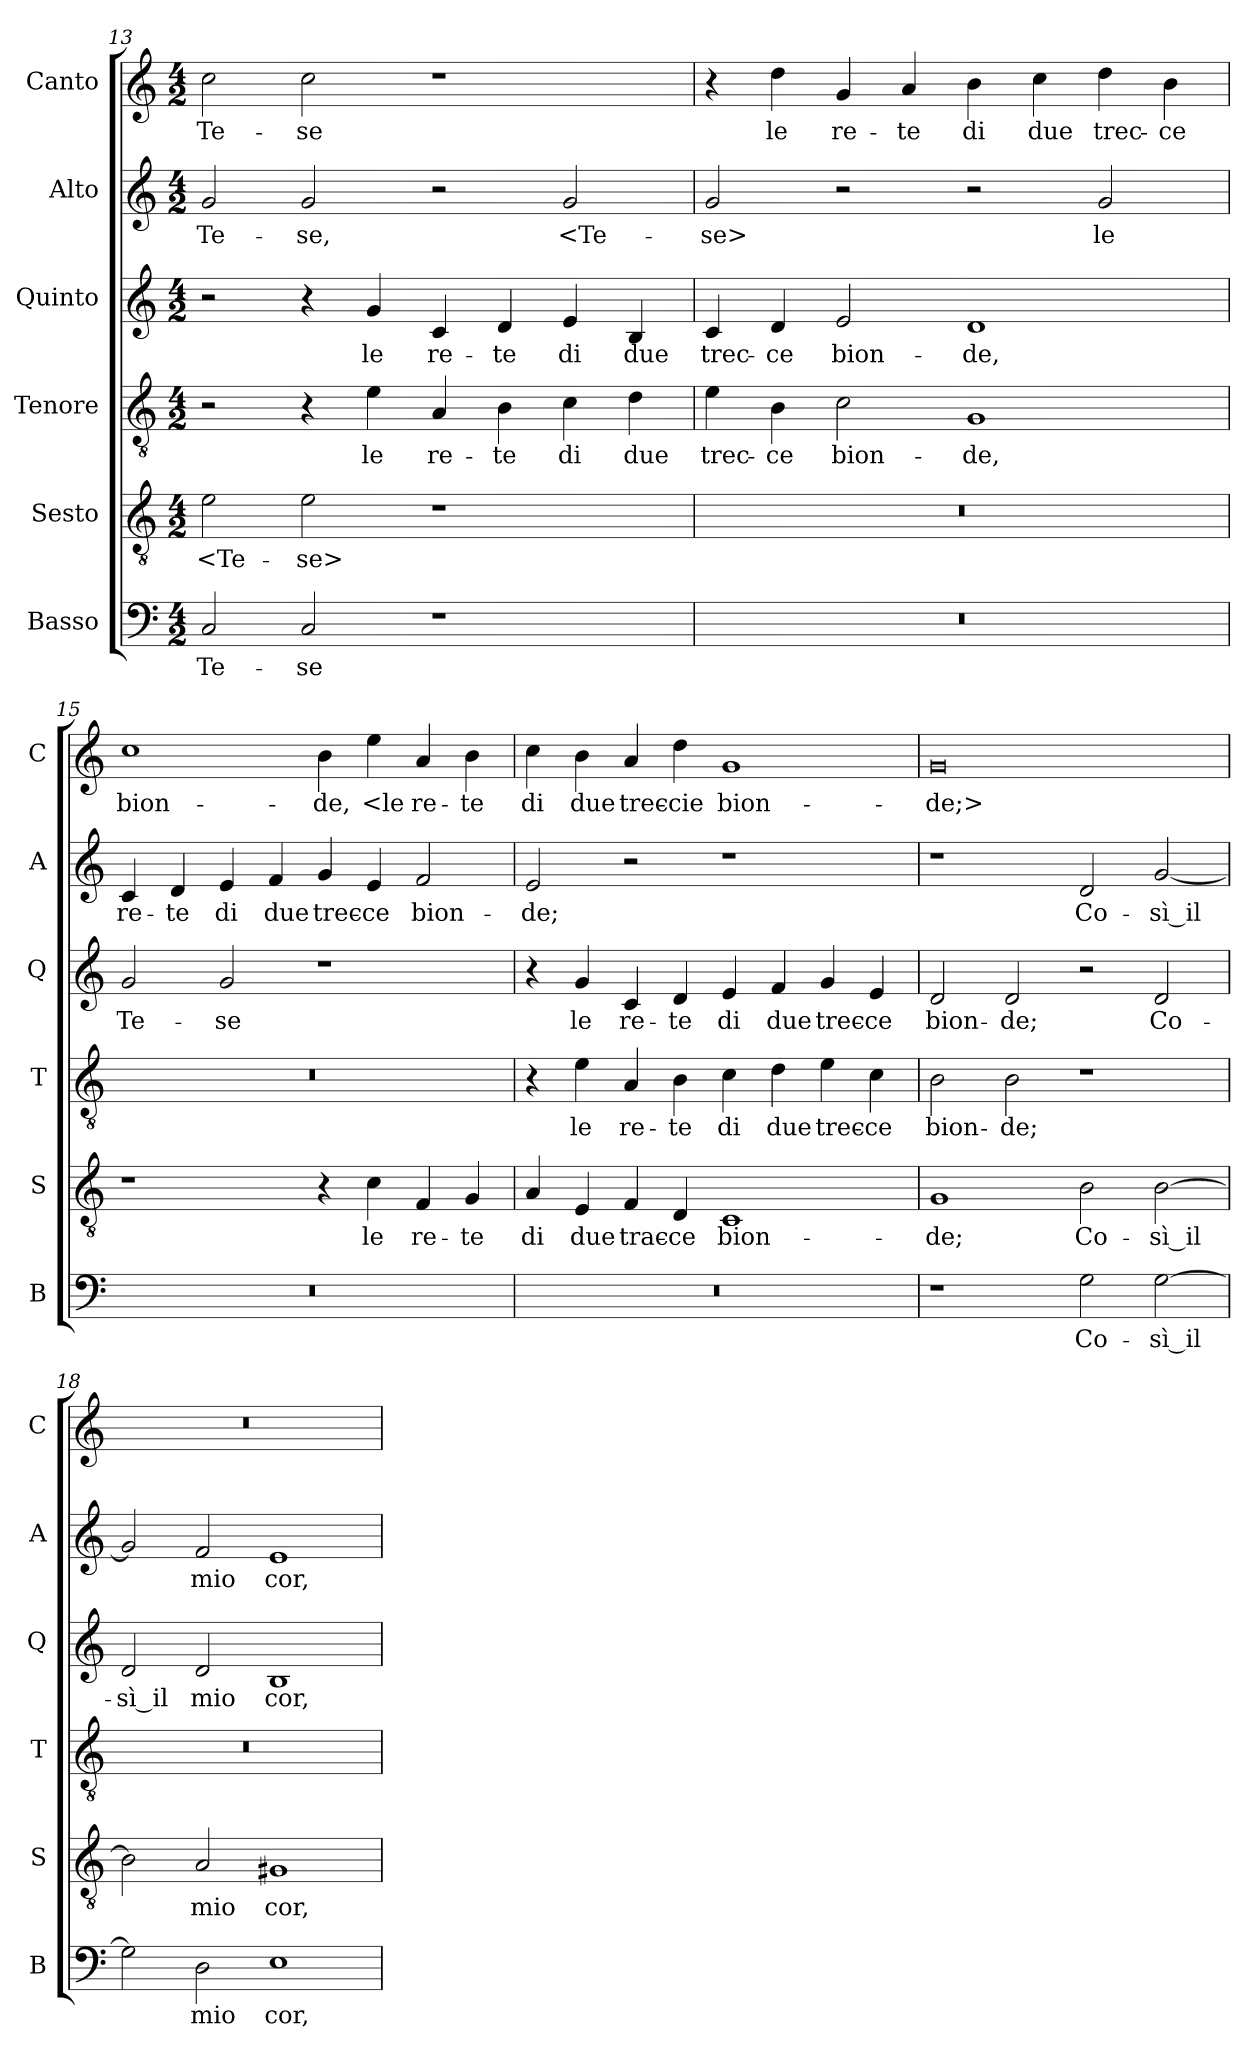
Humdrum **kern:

**kern	**text	**kern	**text	**kern	**text	**kern	**text	**kern	**text	**kern	**text
*part6	*part6	*part5	*part5	*part4	*part4	*part3	*part3	*part2	*part2	*part1	*part1
*staff6	*staff6	*staff5	*staff5	*staff4	*staff4	*staff3	*staff3	*staff2	*staff2	*staff1	*staff1
*I"Basso	*	*I"Sesto	*	*I"Tenore	*	*I"Quinto	*	*I"Alto	*	*I"Canto	*
*I'B	*	*I'S	*	*I'T	*	*I'Q	*	*I'A	*	*I'C	*
*clefF4	*	*clefGv2	*	*clefGv2	*	*clefG2	*	*clefG2	*	*clefG2	*
*k[]	*	*k[]	*	*k[]	*	*k[]	*	*k[]	*	*k[]	*
*a:	*	*a:	*	*a:	*	*a:	*	*a:	*	*a:	*
*M4/2	*	*M4/2	*	*M4/2	*	*M4/2	*	*M4/2	*	*M4/2	*
=13	=13	=13	=13	=13	=13	=13	=13	=13	=13	=13	=13
2C	Te-	2e	<Te-	2r	.	2r	.	2g	Te-	2cc	Te-
2C	-se	2e	-se>	4r	.	4r	.	2g	-se,	2cc	-se
.	.	.	.	4e	le	4g	le	.	.	.	.
1r	.	1r	.	4A	re-	4c	re-	2r	.	1r	.
.	.	.	.	4B	-te	4d	-te	.	.	.	.
.	.	.	.	4c	di	4e	di	2g	<Te-	.	.
.	.	.	.	4d	due	4B	due	.	.	.	.
=14	=14	=14	=14	=14	=14	=14	=14	=14	=14	=14	=14
0r	.	0r	.	4e	trec-	4c	trec-	2g	-se>	4r	.
.	.	.	.	4B	-ce	4d	-ce	.	.	4dd	le
.	.	.	.	2c	bion-	2e	bion-	2r	.	4g	re-
.	.	.	.	.	.	.	.	.	.	4a	-te
.	.	.	.	1G	-de,	1d	-de,	2r	.	4b	di
.	.	.	.	.	.	.	.	.	.	4cc	due
.	.	.	.	.	.	.	.	2g	le	4dd	trec-
.	.	.	.	.	.	.	.	.	.	4b	-ce
=15	=15	=15	=15	=15	=15	=15	=15	=15	=15	=15	=15
0r	.	1r	.	0r	.	2g	Te-	4c	re-	1cc	bion-
.	.	.	.	.	.	.	.	4d	-te	.	.
.	.	.	.	.	.	2g	-se	4e	di	.	.
.	.	.	.	.	.	.	.	4f	due	.	.
.	.	4r	.	.	.	1r	.	4g	trec-	4b	-de,
.	.	4c	le	.	.	.	.	4e	-ce	4ee	<le
.	.	4F	re-	.	.	.	.	2f	bion-	4a	re-
.	.	4G	-te	.	.	.	.	.	.	4b	-te
=16	=16	=16	=16	=16	=16	=16	=16	=16	=16	=16	=16
0r	.	4A	di	4r	.	4r	.	2e	-de;	4cc	di
.	.	4E	due	4e	le	4g	le	.	.	4b	due
.	.	4F	trac-	4A	re-	4c	re-	2r	.	4a	trec-
.	.	4D	-ce	4B	-te	4d	-te	.	.	4dd	-cie
.	.	1C	bion-	4c	di	4e	di	1r	.	1g	bion-
.	.	.	.	4d	due	4f	due	.	.	.	.
.	.	.	.	4e	trec-	4g	trec-	.	.	.	.
.	.	.	.	4c	-ce	4e	-ce	.	.	.	.
=17	=17	=17	=17	=17	=17	=17	=17	=17	=17	=17	=17
1r	.	1G	-de;	2B	bion-	2d	bion-	1r	.	0g	-de;>
.	.	.	.	2B	-de;	2d	-de;	.	.	.	.
2G	Co-	2B	Co-	1r	.	2r	.	2d	Co-	.	.
[2G	-sì il	[2B	-sì il	.	.	2d	Co-	[2g	-sì il	.	.
=18	=18	=18	=18	=18	=18	=18	=18	=18	=18	=18	=18
2G]	.	2B]	.	0r	.	2d	-sì il	2g]	.	0r	.
2D	mio	2A	mio	.	.	2d	mio	2f	mio	.	.
1E	cor,	1G#X	cor,	.	.	1B	cor,	1e	cor,	.	.
=	=	=	=	=	=	=	=	=	=	=	=
*-	*-	*-	*-	*-	*-	*-	*-	*-	*-	*-	*-
